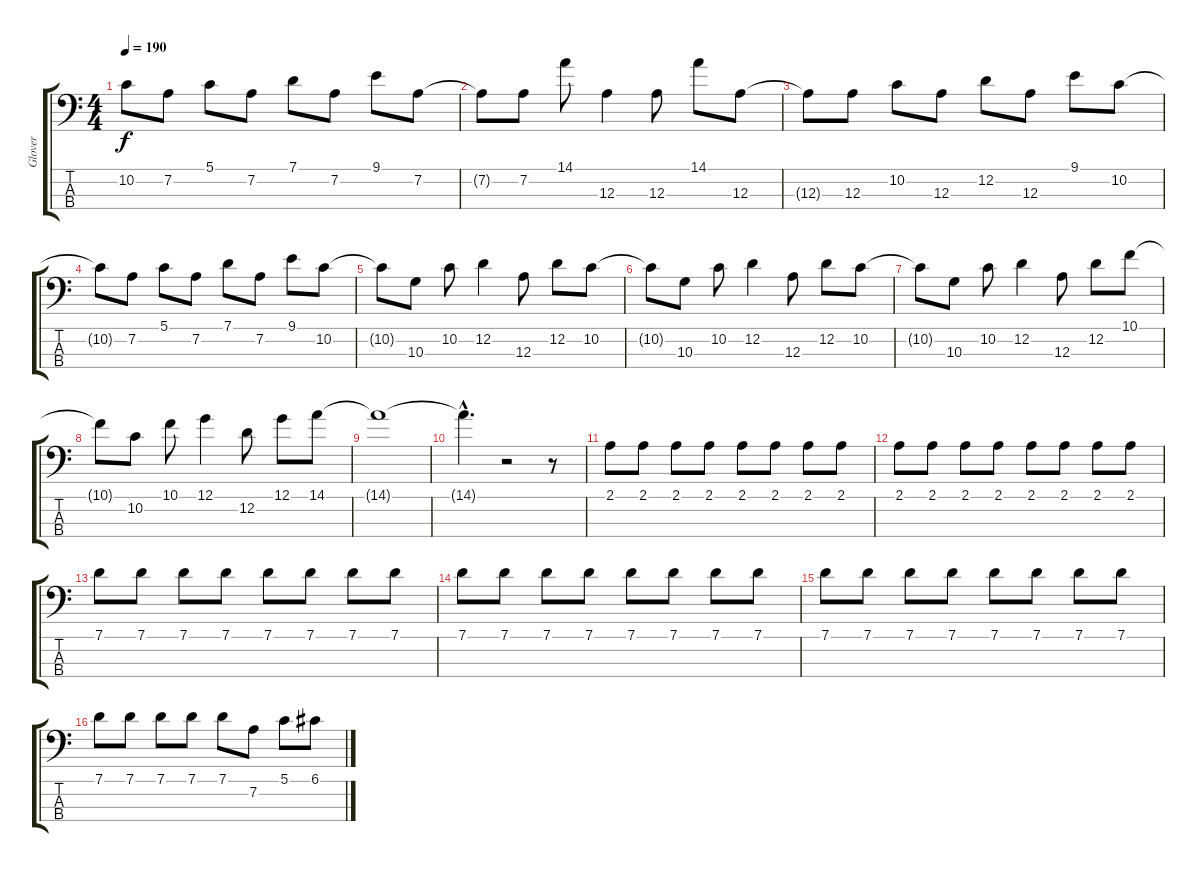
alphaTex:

\track ("Glover" "Glover") {instrument electricbassfinger}
\staff {score tabs}
\tuning (G2 D2 A1 E1) {hide}
\ts (4 4)
\tempo 190
\clef f4
\ks c
10.2{t}.8{dy f} 7.2.8 5.1.8 7.2.8 7.1.8 7.2.8 9.1.8 7.2.8 |
7.2{t}.8 7.2.8 14.1.8 12.3.4 12.3.8 14.1.8 12.3.8 |
12.3{t}.8 12.3.8 10.2.8 12.3.8 12.2.8 12.3.8 9.1.8 10.2.8 |
10.2{t}.8 7.2.8 5.1.8 7.2.8 7.1.8 7.2.8 9.1.8 10.2.8 |
10.2{t}.8 10.3.8 10.2.8 12.2.4 12.3.8 12.2.8 10.2.8 |
10.2{t}.8 10.3.8 10.2.8 12.2.4 12.3.8 12.2.8 10.2.8 |
10.2{t}.8 10.3.8 10.2.8 12.2.4 12.3.8 12.2.8 10.1.8 |
10.1{t}.8 10.2.8 10.1.8 12.1.4 12.2.8 12.1.8 14.1.8 |
14.1{t}.1 |
14.1{hac t}.4{d} r.2 r.8 |
2.1.8 2.1.8 2.1.8 2.1.8 2.1.8 2.1.8 2.1.8 2.1.8 |
2.1.8 2.1.8 2.1.8 2.1.8 2.1.8 2.1.8 2.1.8 2.1.8 |
7.1.8 7.1.8 7.1.8 7.1.8 7.1.8 7.1.8 7.1.8 7.1.8 |
7.1.8 7.1.8 7.1.8 7.1.8 7.1.8 7.1.8 7.1.8 7.1.8 |
7.1.8 7.1.8 7.1.8 7.1.8 7.1.8 7.1.8 7.1.8 7.1.8 |
7.1.8 7.1.8 7.1.8 7.1.8 7.1.8 7.2.8 5.1.8 6.1.8
